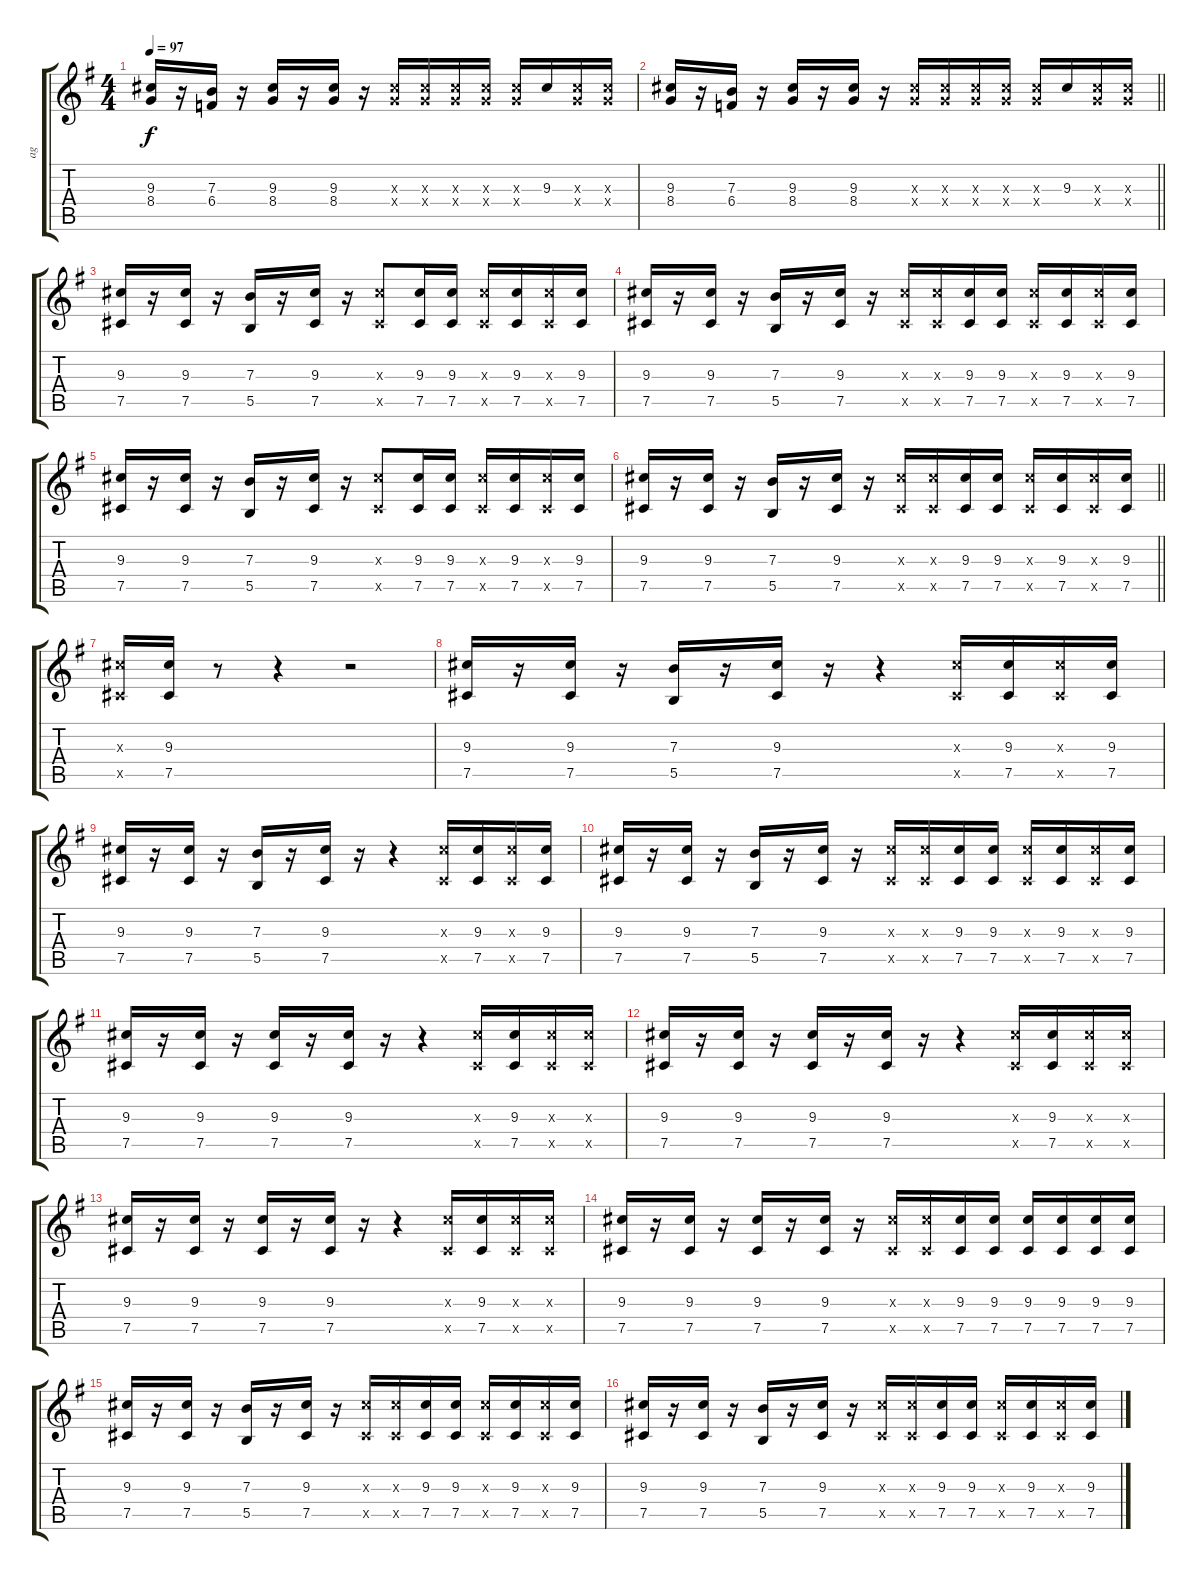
\track ("ag" "ag") {instrument acousticguitarsteel}
\staff {score tabs}
\tuning (Db4 Ab3 E3 B2 Gb2 Db2) {hide}
\ts (4 4)
\tempo 97
\clef g2
\ks g
(9.3 8.4).16{dy f instrument acousticguitarsteel} r.16 (7.3 6.4).16 r.16 (9.3 8.4).16 r.16 (9.3 8.4).16 r.16 (9.3{x} 8.4{x}).16 (9.3{x} 8.4{x}).16 (9.3{x} 8.4{x}).16 (9.3{x} 8.4{x}).16 (9.3{x} 8.4{x}).16 9.3.16 (9.3{x} 8.4{x}).16 (9.3{x} 8.4{x}).16 |
\barLineRight lightlight
(9.3 8.4).16 r.16 (7.3 6.4).16 r.16 (9.3 8.4).16 r.16 (9.3 8.4).16 r.16 (9.3{x} 8.4{x}).16 (9.3{x} 8.4{x}).16 (9.3{x} 8.4{x}).16 (9.3{x} 8.4{x}).16 (9.3{x} 8.4{x}).16 9.3.16 (9.3{x} 8.4{x}).16 (9.3{x} 8.4{x}).16 |
\section ("" " ")
(9.3 7.5).16 r.16 (9.3 7.5).16 r.16 (7.3 5.5).16 r.16 (9.3 7.5).16 r.16 (9.3{x} 7.5{x}).8 (9.3 7.5).16 (9.3 7.5).16 (9.3{x} 7.5{x}).16 (9.3 7.5).16 (9.3{x} 7.5{x}).16 (9.3 7.5).16 |
(9.3 7.5).16 r.16 (9.3 7.5).16 r.16 (7.3 5.5).16 r.16 (9.3 7.5).16 r.16 (9.3{x} 7.5{x}).16 (9.3{x} 7.5{x}).16 (9.3 7.5).16 (9.3 7.5).16 (9.3{x} 7.5{x}).16 (9.3 7.5).16 (9.3{x} 7.5{x}).16 (9.3 7.5).16 |
(9.3 7.5).16 r.16 (9.3 7.5).16 r.16 (7.3 5.5).16 r.16 (9.3 7.5).16 r.16 (9.3{x} 7.5{x}).8 (9.3 7.5).16 (9.3 7.5).16 (9.3{x} 7.5{x}).16 (9.3 7.5).16 (9.3{x} 7.5{x}).16 (9.3 7.5).16 |
\barLineRight lightlight
(9.3 7.5).16 r.16 (9.3 7.5).16 r.16 (7.3 5.5).16 r.16 (9.3 7.5).16 r.16 (9.3{x} 7.5{x}).16 (9.3{x} 7.5{x}).16 (9.3 7.5).16 (9.3 7.5).16 (9.3{x} 7.5{x}).16 (9.3 7.5).16 (9.3{x} 7.5{x}).16 (9.3 7.5).16 |
\section ("" " ")
(9.3{x} 7.5{x}).16 (9.3 7.5).16 r.8 r.4 r.2 |
(9.3 7.5).16 r.16 (9.3 7.5).16 r.16 (7.3 5.5).16 r.16 (9.3 7.5).16 r.16 r.4 (9.3{x} 7.5{x}).16 (9.3 7.5).16 (9.3{x} 7.5{x}).16 (9.3 7.5).16 |
(9.3 7.5).16 r.16 (9.3 7.5).16 r.16 (7.3 5.5).16 r.16 (9.3 7.5).16 r.16 r.4 (9.3{x} 7.5{x}).16 (9.3 7.5).16 (9.3{x} 7.5{x}).16 (9.3 7.5).16 |
(9.3 7.5).16 r.16 (9.3 7.5).16 r.16 (7.3 5.5).16 r.16 (9.3 7.5).16 r.16 (9.3{x} 7.5{x}).16 (9.3{x} 7.5{x}).16 (9.3 7.5).16 (9.3 7.5).16 (9.3{x} 7.5{x}).16 (9.3 7.5).16 (9.3{x} 7.5{x}).16 (9.3 7.5).16 |
(9.3 7.5).16 r.16 (9.3 7.5).16 r.16 (9.3 7.5).16 r.16 (9.3 7.5).16 r.16 r.4 (9.3{x} 7.5{x}).16 (9.3 7.5).16 (9.3{x} 7.5{x}).16 (9.3{x} 7.5{x}).16 |
(9.3 7.5).16 r.16 (9.3 7.5).16 r.16 (9.3 7.5).16 r.16 (9.3 7.5).16 r.16 r.4 (9.3{x} 7.5{x}).16 (9.3 7.5).16 (9.3{x} 7.5{x}).16 (9.3{x} 7.5{x}).16 |
(9.3 7.5).16 r.16 (9.3 7.5).16 r.16 (9.3 7.5).16 r.16 (9.3 7.5).16 r.16 r.4 (9.3{x} 7.5{x}).16 (9.3 7.5).16 (9.3{x} 7.5{x}).16 (9.3{x} 7.5{x}).16 |
(9.3 7.5).16 r.16 (9.3 7.5).16 r.16 (9.3 7.5).16 r.16 (9.3 7.5).16 r.16 (9.3{x} 7.5{x}).16 (9.3{x} 7.5{x}).16 (9.3 7.5).16 (9.3 7.5).16 (9.3 7.5).16 (9.3 7.5).16 (9.3 7.5).16 (9.3 7.5).16 |
(9.3 7.5).16 r.16 (9.3 7.5).16 r.16 (7.3 5.5).16 r.16 (9.3 7.5).16 r.16 (9.3{x} 7.5{x}).16 (9.3{x} 7.5{x}).16 (9.3 7.5).16 (9.3 7.5).16 (9.3{x} 7.5{x}).16 (9.3 7.5).16 (9.3{x} 7.5{x}).16 (9.3 7.5).16 |
(9.3 7.5).16 r.16 (9.3 7.5).16 r.16 (7.3 5.5).16 r.16 (9.3 7.5).16 r.16 (9.3{x} 7.5{x}).16 (9.3{x} 7.5{x}).16 (9.3 7.5).16 (9.3 7.5).16 (9.3{x} 7.5{x}).16 (9.3 7.5).16 (9.3{x} 7.5{x}).16 (9.3 7.5).16
